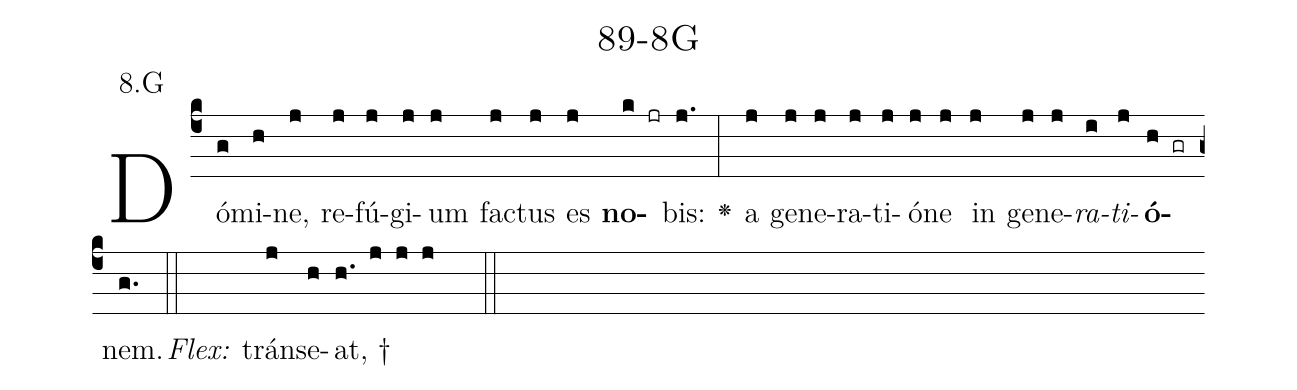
name: 89-8G;
annotation: 8.G;
%%
(c4)Dó(g)mi(h)ne,(j) re(j)fú(j)gi(j)um(j) fac(j)tus(j) es(j) <b>no</b>(k jr)bis:(j.) <v>\greheightstar</v>(:) a(j) ge(j)ne(j)ra(j)ti(j)ó(j)ne(j) in(j) ge(j)ne(j)<i>ra</i>(i)<i>ti</i>(j)<b>ó</b>(h gr)nem.(g.) (::)
<i>Flex:</i>()  tráns(j)e(h)at, †(h. j j j  ::)

%E(j) u(j) o(i) u(j) a(h) e.(g.) (::)
